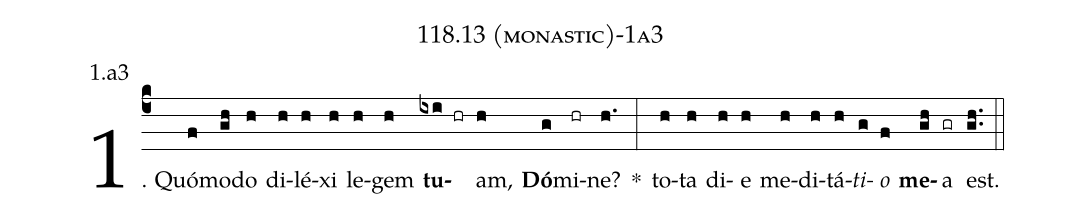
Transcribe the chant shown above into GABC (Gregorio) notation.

name: 118.13 (monastic)-1a3;
annotation: 1.a3;
%%
(c4)1. Quó(f)mo(gh)do(h) di(h)lé(h)xi(h) le(h)gem(h) <b>tu</b>(ixi hr)am,(h) <b>Dó</b>(g)mi(hr)ne?(h.) *(:) to(h)ta(h) di(h)e(h) me(h)di(h)tá(h)<i>ti</i>(g)<i>o</i>(f) <b>me</b>(gh)a(gr) est.(gh..) (::)
